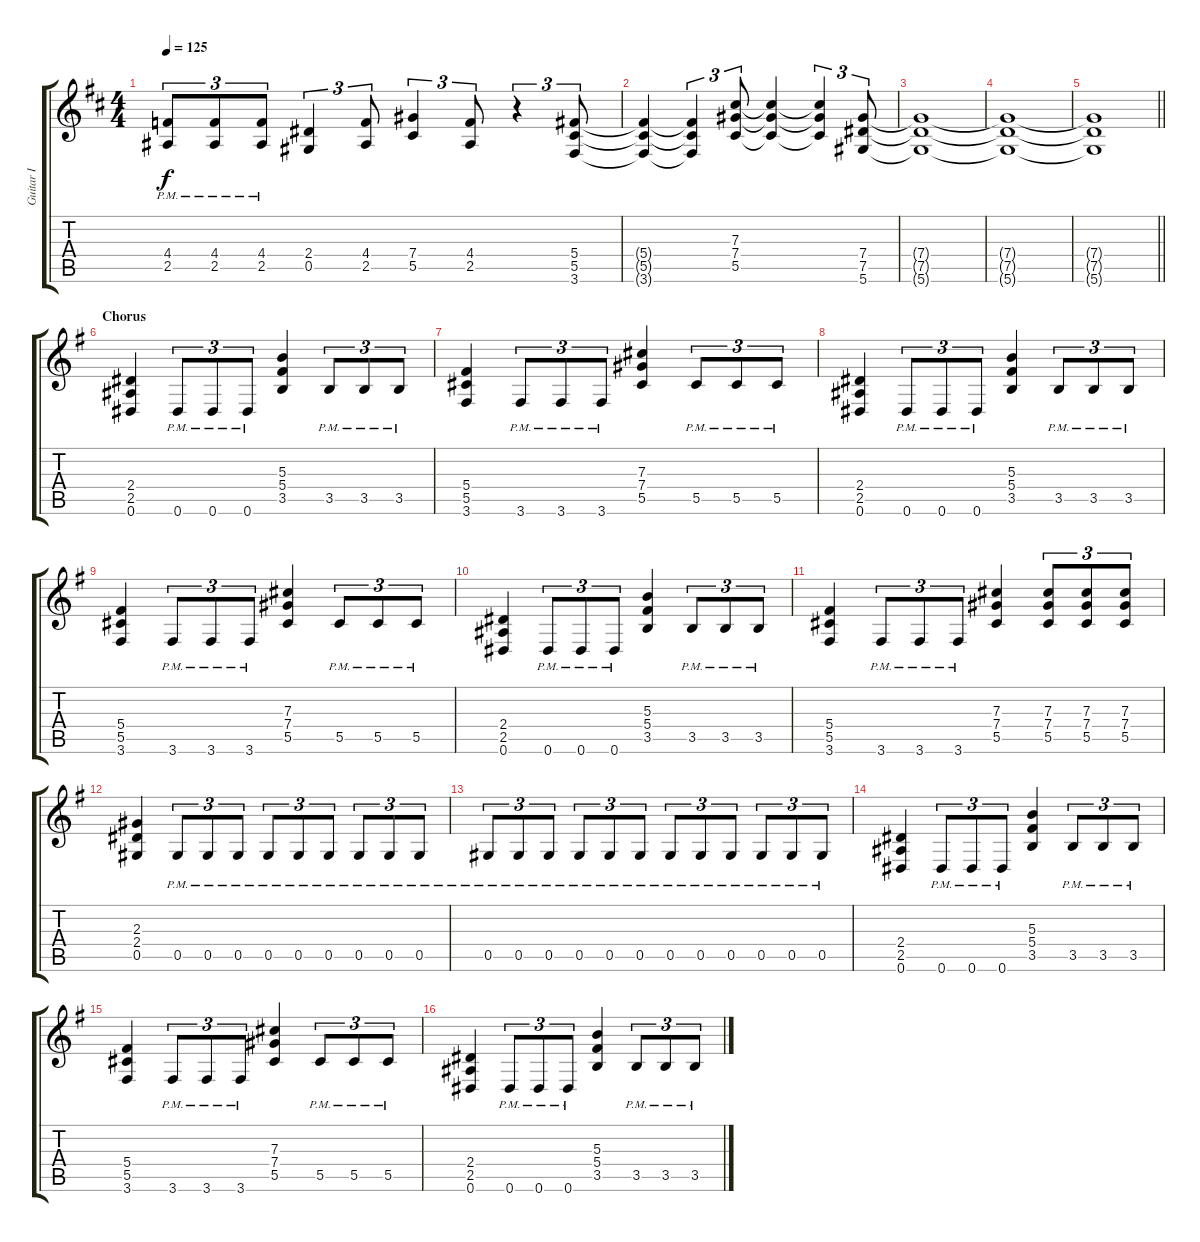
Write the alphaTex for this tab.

\track ("Guitar I" "Guitar I") {instrument distortionguitar}
\staff {score tabs}
\tuning (Eb4 Bb3 Gb3 Db3 Ab2 Eb2) {hide}
\ts (4 4)
\tempo 125
\clef g2
\ks bminor
(4.4{pm} 2.5{pm}).8{tu (3 2) dy f} (4.4{pm} 2.5{pm}).8{tu (3 2)} (4.4{pm} 2.5{pm}).8{tu (3 2)} (2.4 0.5).4{tu (3 2)} (4.4 2.5).8{tu (3 2)} (7.4 5.5).4{tu (3 2)} (4.4 2.5).8{tu (3 2)} r.4{tu (3 2)} (5.4 5.5 3.6).8{tu (3 2)} |
(5.4{t} 5.5{t} 3.6{t}).4 (5.4{t} 5.5{t} 3.6{t}).4{tu (3 2)} (7.3 7.4 5.5).8{tu (3 2)} (7.3{t} 7.4{t} 5.5{t}).4 (7.3{t} 7.4{t} 5.5{t}).4{tu (3 2)} (7.4 7.5 5.6).8{tu (3 2)} |
(7.4{t} 7.5{t} 5.6{t}).1 |
(7.4{t} 7.5{t} 5.6{t}).1 |
\barLineRight lightlight
(7.4{t} 7.5{t} 5.6{t}).1 |
\section ("" "Chorus")
\ks eminor
(2.4 2.5 0.6).4 0.6{pm}.8{tu (3 2)} 0.6{pm}.8{tu (3 2)} 0.6{pm}.8{tu (3 2)} (5.3 5.4 3.5).4 3.5{pm}.8{tu (3 2)} 3.5{pm}.8{tu (3 2)} 3.5{pm}.8{tu (3 2)} |
(5.4 5.5 3.6).4 3.6{pm}.8{tu (3 2)} 3.6{pm}.8{tu (3 2)} 3.6{pm}.8{tu (3 2)} (7.3 7.4 5.5).4 5.5{pm}.8{tu (3 2)} 5.5{pm}.8{tu (3 2)} 5.5{pm}.8{tu (3 2)} |
(2.4 2.5 0.6).4 0.6{pm}.8{tu (3 2)} 0.6{pm}.8{tu (3 2)} 0.6{pm}.8{tu (3 2)} (5.3 5.4 3.5).4 3.5{pm}.8{tu (3 2)} 3.5{pm}.8{tu (3 2)} 3.5{pm}.8{tu (3 2)} |
(5.4 5.5 3.6).4 3.6{pm}.8{tu (3 2)} 3.6{pm}.8{tu (3 2)} 3.6{pm}.8{tu (3 2)} (7.3 7.4 5.5).4 5.5{pm}.8{tu (3 2)} 5.5{pm}.8{tu (3 2)} 5.5{pm}.8{tu (3 2)} |
(2.4 2.5 0.6).4 0.6{pm}.8{tu (3 2)} 0.6{pm}.8{tu (3 2)} 0.6{pm}.8{tu (3 2)} (5.3 5.4 3.5).4 3.5{pm}.8{tu (3 2)} 3.5{pm}.8{tu (3 2)} 3.5{pm}.8{tu (3 2)} |
(5.4 5.5 3.6).4 3.6{pm}.8{tu (3 2)} 3.6{pm}.8{tu (3 2)} 3.6{pm}.8{tu (3 2)} (7.3 7.4 5.5).4 (7.3 7.4 5.5).8{tu (3 2)} (7.3 7.4 5.5).8{tu (3 2)} (7.3 7.4 5.5).8{tu (3 2)} |
(2.3 2.4 0.5).4 0.5{pm}.8{tu (3 2)} 0.5{pm}.8{tu (3 2)} 0.5{pm}.8{tu (3 2)} 0.5{pm}.8{tu (3 2)} 0.5{pm}.8{tu (3 2)} 0.5{pm}.8{tu (3 2)} 0.5{pm}.8{tu (3 2)} 0.5{pm}.8{tu (3 2)} 0.5{pm}.8{tu (3 2)} |
0.5{pm}.8{tu (3 2)} 0.5{pm}.8{tu (3 2)} 0.5{pm}.8{tu (3 2)} 0.5{pm}.8{tu (3 2)} 0.5{pm}.8{tu (3 2)} 0.5{pm}.8{tu (3 2)} 0.5{pm}.8{tu (3 2)} 0.5{pm}.8{tu (3 2)} 0.5{pm}.8{tu (3 2)} 0.5{pm}.8{tu (3 2)} 0.5{pm}.8{tu (3 2)} 0.5{pm}.8{tu (3 2)} |
(2.4 2.5 0.6).4 0.6{pm}.8{tu (3 2)} 0.6{pm}.8{tu (3 2)} 0.6{pm}.8{tu (3 2)} (5.3 5.4 3.5).4 3.5{pm}.8{tu (3 2)} 3.5{pm}.8{tu (3 2)} 3.5{pm}.8{tu (3 2)} |
(5.4 5.5 3.6).4 3.6{pm}.8{tu (3 2)} 3.6{pm}.8{tu (3 2)} 3.6{pm}.8{tu (3 2)} (7.3 7.4 5.5).4 5.5{pm}.8{tu (3 2)} 5.5{pm}.8{tu (3 2)} 5.5{pm}.8{tu (3 2)} |
(2.4 2.5 0.6).4 0.6{pm}.8{tu (3 2)} 0.6{pm}.8{tu (3 2)} 0.6{pm}.8{tu (3 2)} (5.3 5.4 3.5).4 3.5{pm}.8{tu (3 2)} 3.5{pm}.8{tu (3 2)} 3.5{pm}.8{tu (3 2)}
